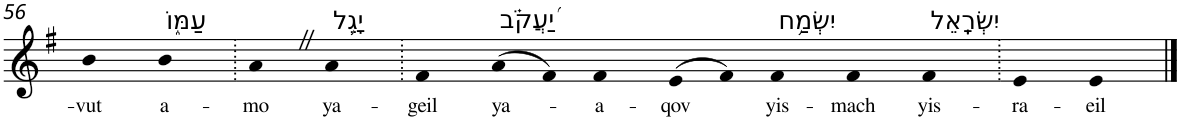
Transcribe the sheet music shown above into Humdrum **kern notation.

**kern	**text
*part1	*part1
*staff1	*staff1
*I"Piano	*
*I'Pno	*
!!LO:PB:g=z
*clefG2	*
*k[f#]	*
*G:	*
=56	=56
!	!LO:LY:b
4b	-vut
!LO:TX:a:t=עַמּ֑וֹ	!
!	!LO:LY:b
4b	a-
=57.	=57.
!	!LO:LY:b
4aZ	-mo
!LO:TX:a:t=יָגֵ֥ל	!
!	!LO:LY:b
4a	ya-
=58.	=58.
!	!LO:LY:b
4f#	-geil
!LO:TX:a:t=יַ֝עֲקֹ֗ב	!
!	!LO:LY:b
(>8a	ya-
8f#)	.
!	!LO:LY:b
4f#	-a-
!	!LO:LY:b
(>8e	-qov
8f#)	.
!LO:TX:a:t=יִשְׂמַ֥ח	!
!	!LO:LY:b
4f#	yis-
!	!LO:LY:b
4f#	-mach
!LO:TX:a:t=יִשְׂרָֽאֵל	!
!	!LO:LY:b
4f#	yis-
=59.	=59.
!	!LO:LY:b
4e	-ra-
!	!LO:LY:b
4e	-eil
==	==
*-	*-
